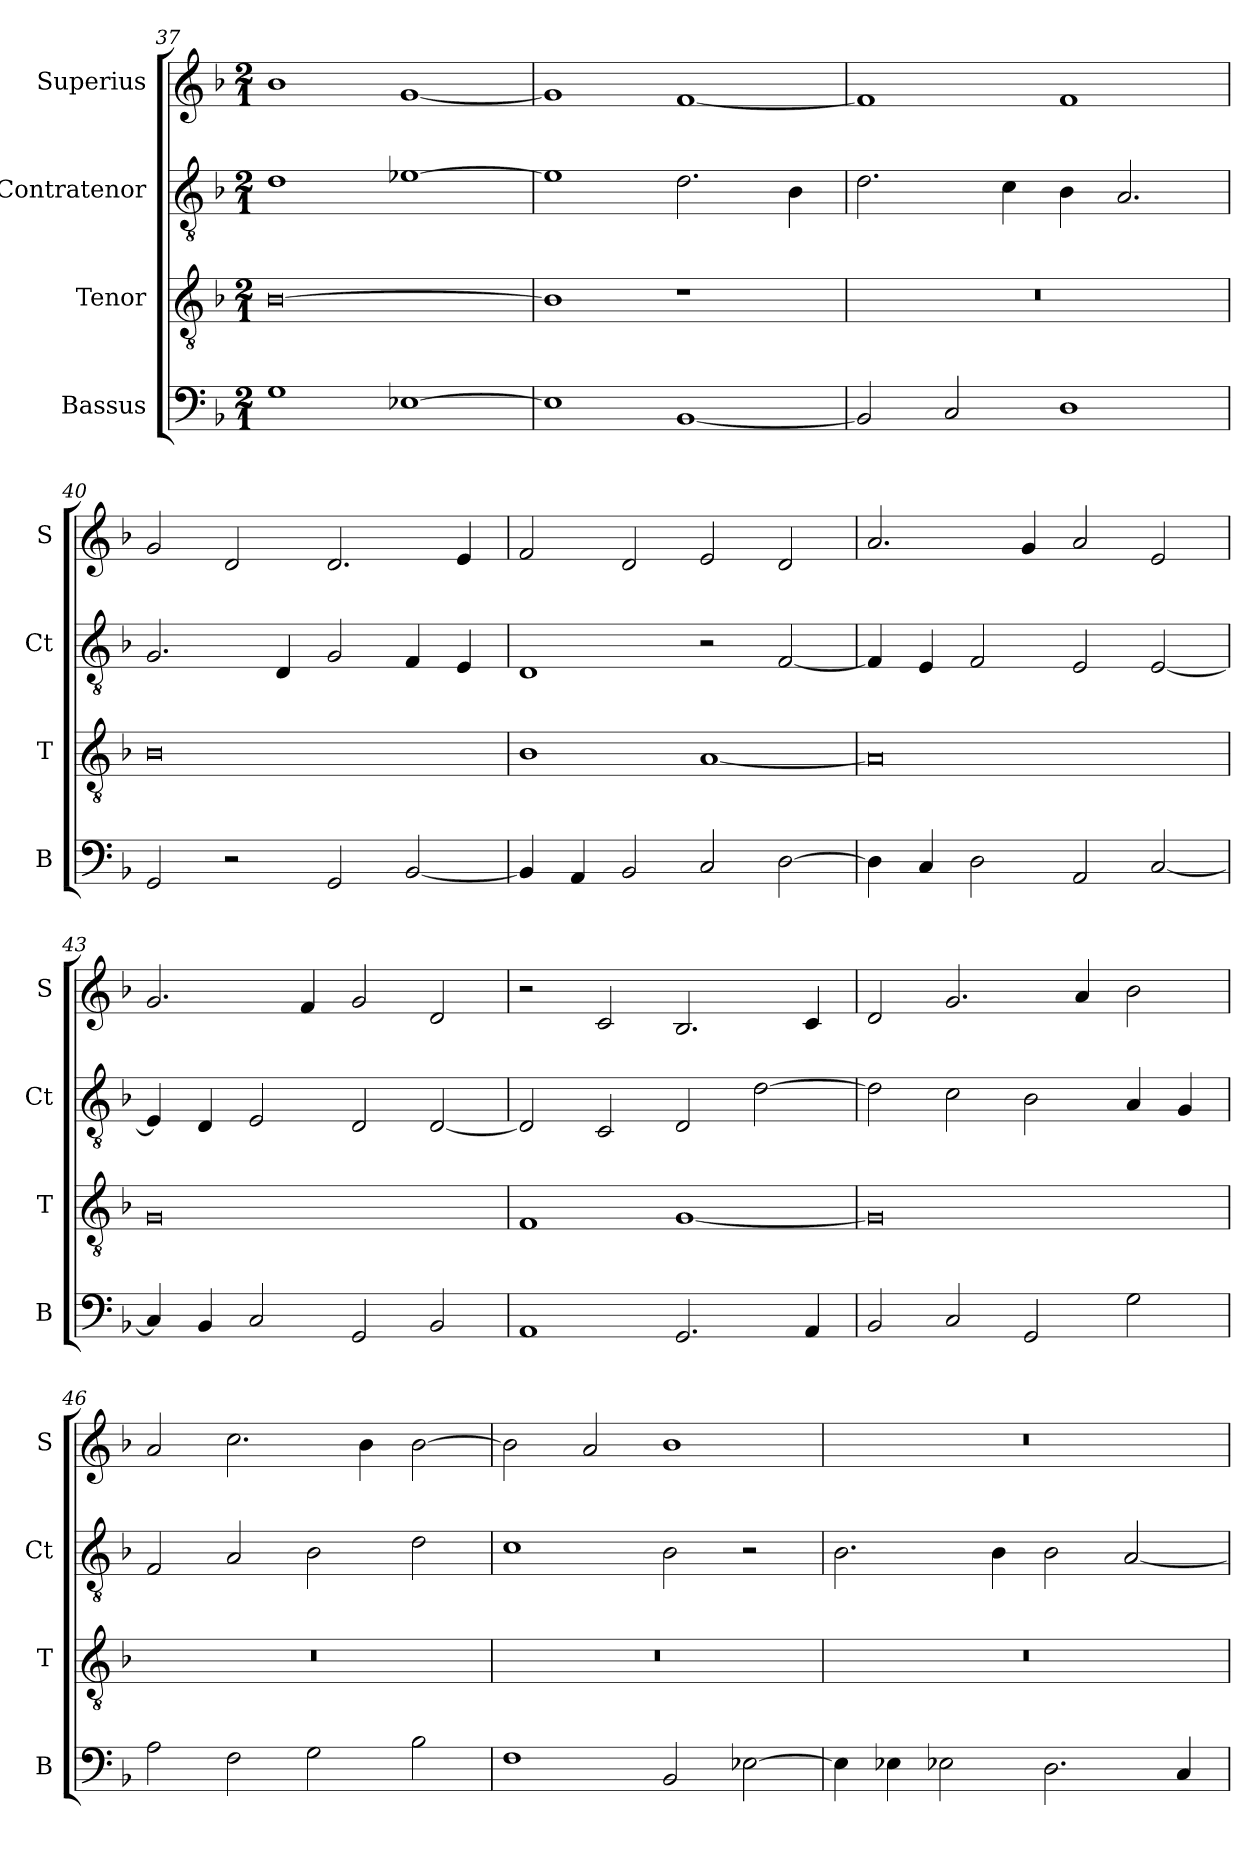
**kern	**kern	**kern	**kern
*part4	*part3	*part2	*part1
*staff4	*staff3	*staff2	*staff1
*I"Bassus	*I"Tenor	*I"Contratenor	*I"Superius
*I'B	*I'T	*I'Ct	*I'S
*clefF4	*clefGv2	*clefGv2	*clefG2
*k[b-]	*k[b-]	*k[b-]	*k[b-]
*M2/1	*M2/1	*M2/1	*M2/1
=37	=37	=37	=37
1G	[0B-	1d	1b-
[1E-X	.	[1e-X	[1g
=38	=38	=38	=38
1E-]	1B-]	1e-]	1g]
[1BB-	1r	2.d\	[1f
.	.	4B-\	.
=39	=39	=39	=39
2BB-/]	0r	2.d\	1f]
2C/	.	.	.
.	.	4c\	.
1D	.	4B-\	1f
.	.	2.A/	.
=40	=40	=40	=40
2GG/	0B-	2.G/	2g/
2r	.	.	2d/
.	.	4D/	.
2GG/	.	2G/	2.d/
[2BB-/	.	4F/	.
.	.	4E/	4e/
=41	=41	=41	=41
4BB-/]	1B-	1D	2f/
4AA/	.	.	.
2BB-/	.	.	2d/
2C/	[1A	2r	2e/
[2D\	.	[2F/	2d/
=42	=42	=42	=42
4D\]	0A]	4F/]	2.a/
4C/	.	4E/	.
2D\	.	2F/	.
.	.	.	4g/
2AA/	.	2E/	2a/
[2C/	.	[2E/	2e/
=43	=43	=43	=43
4C/]	0G	4E/]	2.g/
4BB-/	.	4D/	.
2C/	.	2E/	.
.	.	.	4f/
2GG/	.	2D/	2g/
2BB-/	.	[2D/	2d/
=44	=44	=44	=44
1AA	1F	2D/]	2r
.	.	2C/	2c/
2.GG/	[1G	2D/	2.B-/
.	.	[2d\	.
4AA/	.	.	4c/
=45	=45	=45	=45
2BB-/	0G]	2d\]	2d/
2C/	.	2c\	2.g/
2GG/	.	2B-\	.
.	.	.	4a/
2G\	.	4A/	2b-\
.	.	4G/	.
=46	=46	=46	=46
2A\	0r	2F/	2a/
2F\	.	2A/	2.cc\
2G\	.	2B-\	.
.	.	.	4b-\
2B-\	.	2d\	[2b-\
=47	=47	=47	=47
1F	0r	1c	2b-\]
.	.	.	2a/
2BB-/	.	2B-\	1b-
[2E-X\	.	2r	.
=48	=48	=48	=48
4E-\]	0r	2.B-\	0r
4E-X\	.	.	.
2E-X\	.	.	.
.	.	4B-\	.
2.D\	.	2B-\	.
.	.	[2A/	.
4C/	.	.	.
=	=	=	=
*-	*-	*-	*-
